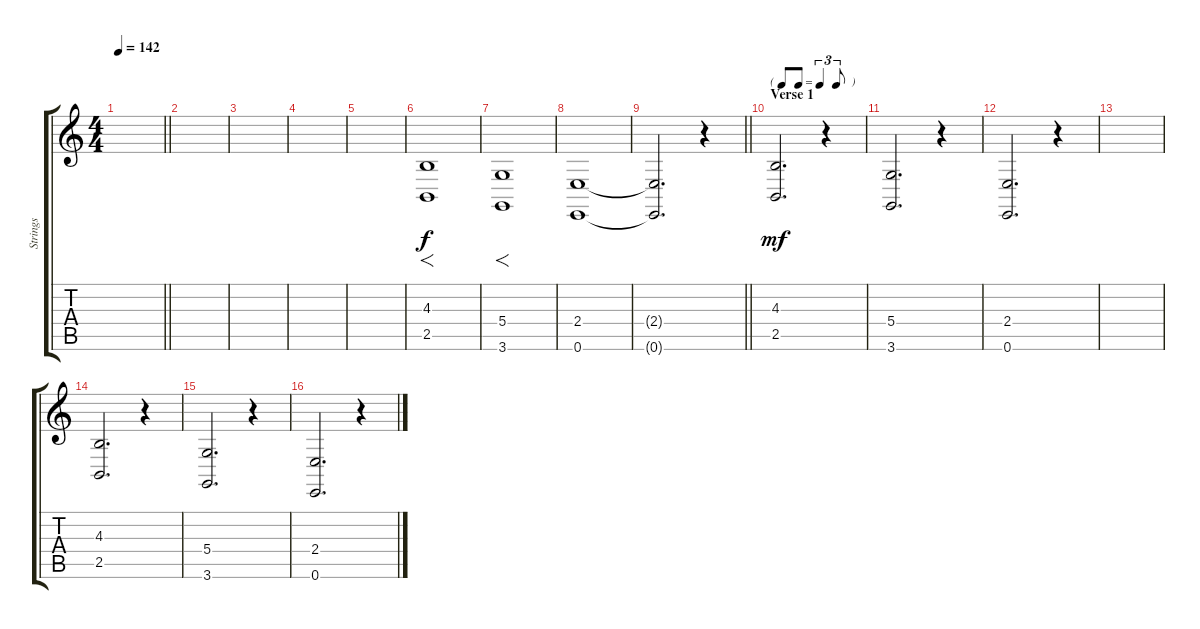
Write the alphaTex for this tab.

\track ("Strings" "Strings") {instrument stringensemble1}
\staff {score tabs}
\tuning (E4 B3 G3 D3 A2 E2) {hide}
\ts (4 4)
\tempo 142
\clef g2
\barLineRight lightlight
\ks c
|
\section ("" "")
|
|
|
|
(4.3 2.5).1{f} |
(5.4 3.6).1{f} |
(2.4 0.6).1{instrument stringensemble2} |
\barLineRight lightlight
(2.4{t} 0.6{t}).2{d} r.4 |
\tf triplet8th
\section ("" "Verse 1")
(4.3 2.5).2{d dy mf} r.4 |
(5.4 3.6).2{d} r.4 |
(2.4 0.6).2{d} r.4 |
|
(4.3 2.5).2{d} r.4 |
(5.4 3.6).2{d} r.4 |
(2.4 0.6).2{d} r.4
